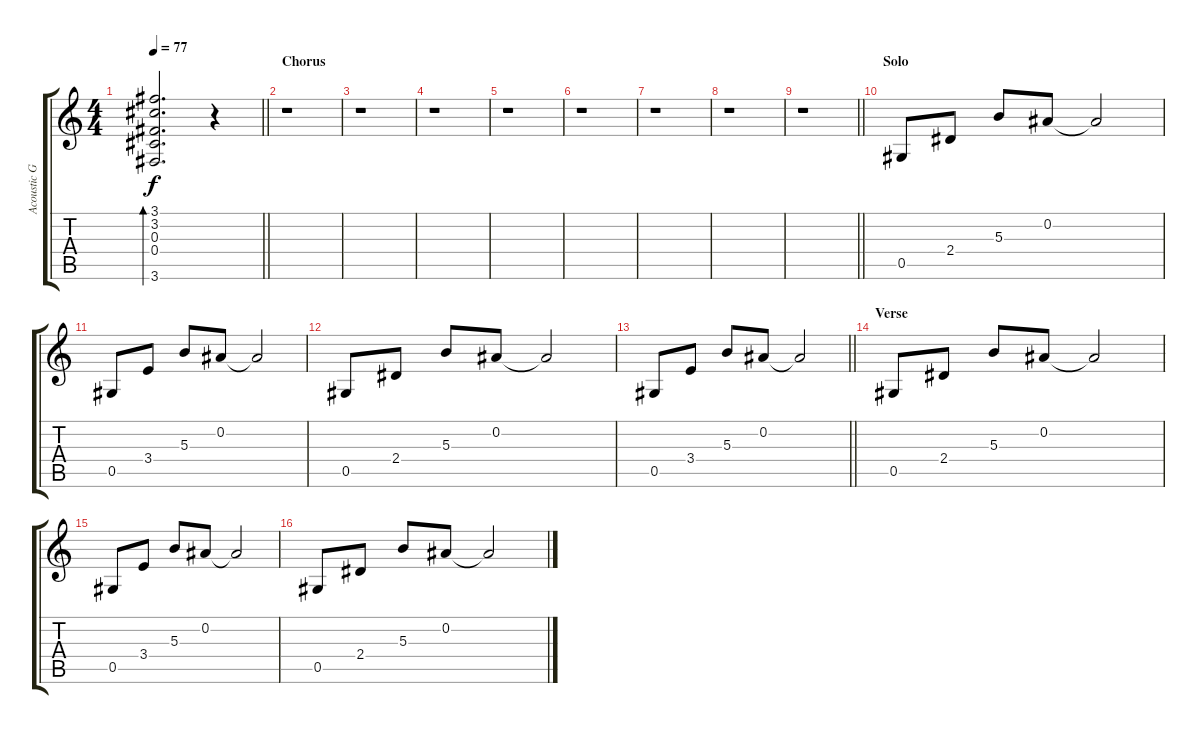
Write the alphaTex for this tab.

\track ("Acoustic Guitar" "Acoustic G") {instrument acousticguitarsteel}
\staff {score tabs}
\tuning (Eb4 Bb3 Gb3 Db3 Ab2 Eb2) {hide}
\ts (4 4)
\tempo 77
\clef g2
\barLineRight lightlight
\ks c
(3.1 3.2 0.3 0.4 3.6).2{d bd 120 dy f} r.4 |
\section ("" "Chorus")
r.1 |
r.1 |
r.1 |
r.1 |
r.1 |
r.1 |
r.1 |
\barLineRight lightlight
r.1 |
\section ("" "Solo")
0.5.8 2.4.8 5.3.8 0.2.8 0.2{t}.2 |
0.5.8 3.4.8 5.3.8 0.2.8 0.2{t}.2 |
0.5.8 2.4.8 5.3.8 0.2.8 0.2{t}.2 |
\barLineRight lightlight
0.5.8 3.4.8 5.3.8 0.2.8 0.2{t}.2 |
\section ("" "Verse")
0.5.8 2.4.8 5.3.8 0.2.8 0.2{t}.2 |
0.5.8 3.4.8 5.3.8 0.2.8 0.2{t}.2 |
0.5.8 2.4.8 5.3.8 0.2.8 0.2{t}.2
